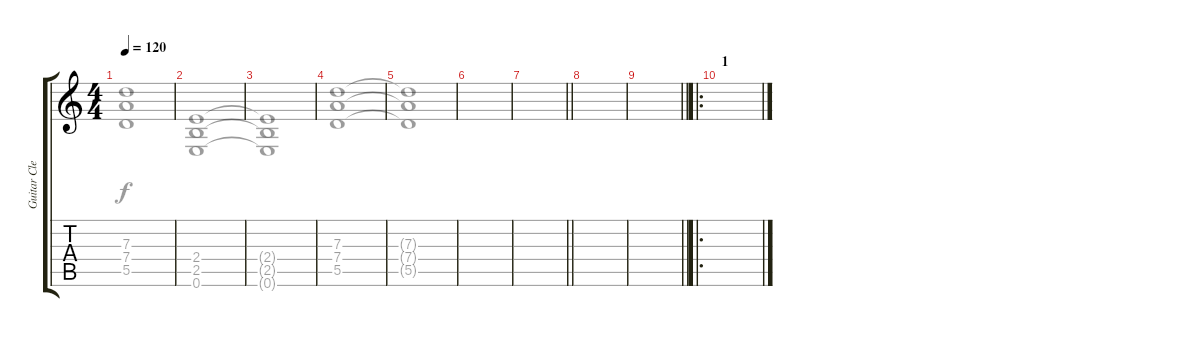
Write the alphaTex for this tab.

\track ("Guitar Clean 2 " "Guitar Cle") {instrument electricguitarclean}
\staff {score tabs}
\tuning (E4 B3 G3 D3 A2 E2) {hide}
\voice
\ts (4 4)
\tempo 120
\clef g2
\ks c
|
|
|
|
|
|
\barLineRight lightlight
|
|
\barLineRight lightlight
|
\ro
\section ("" "1")
|
|
|
|
|
|
\voice
\clef g2
\ks c
(7.3{t} 7.4{t} 5.5{t}).1{dy f} |
(2.4 2.5 0.6).1 |
(2.4{t} 2.5{t} 0.6{t}).1 |
(7.3 7.4 5.5).1 |
(7.3{t} 7.4{t} 5.5{t}).1 |
|
\barLineRight lightlight
|
|
\barLineRight lightlight
|
|
|
|
|
|
|
